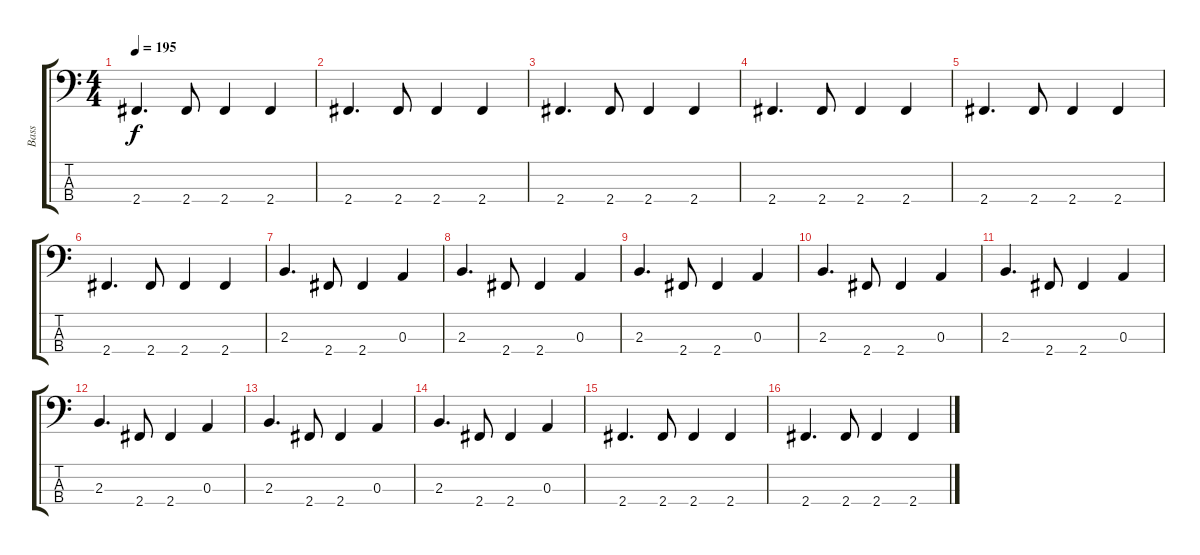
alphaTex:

\track ("Bass" "Bass") {instrument electricbassfinger}
\staff {score tabs}
\tuning (G2 D2 A1 E1) {hide}
\ts (4 4)
\tempo 195
\clef f4
\ks c
2.4.4{d dy f} 2.4.8 2.4.4 2.4.4 |
2.4.4{d} 2.4.8 2.4.4 2.4.4 |
2.4.4{d} 2.4.8 2.4.4 2.4.4 |
2.4.4{d} 2.4.8 2.4.4 2.4.4 |
2.4.4{d} 2.4.8 2.4.4 2.4.4 |
2.4.4{d} 2.4.8 2.4.4 2.4.4 |
2.3.4{d} 2.4.8 2.4.4 0.3.4 |
2.3.4{d} 2.4.8 2.4.4 0.3.4 |
2.3.4{d} 2.4.8 2.4.4 0.3.4 |
2.3.4{d} 2.4.8 2.4.4 0.3.4 |
2.3.4{d} 2.4.8 2.4.4 0.3.4 |
2.3.4{d} 2.4.8 2.4.4 0.3.4 |
2.3.4{d} 2.4.8 2.4.4 0.3.4 |
2.3.4{d} 2.4.8 2.4.4 0.3.4 |
2.4.4{d} 2.4.8 2.4.4 2.4.4 |
2.4.4{d} 2.4.8 2.4.4 2.4.4
